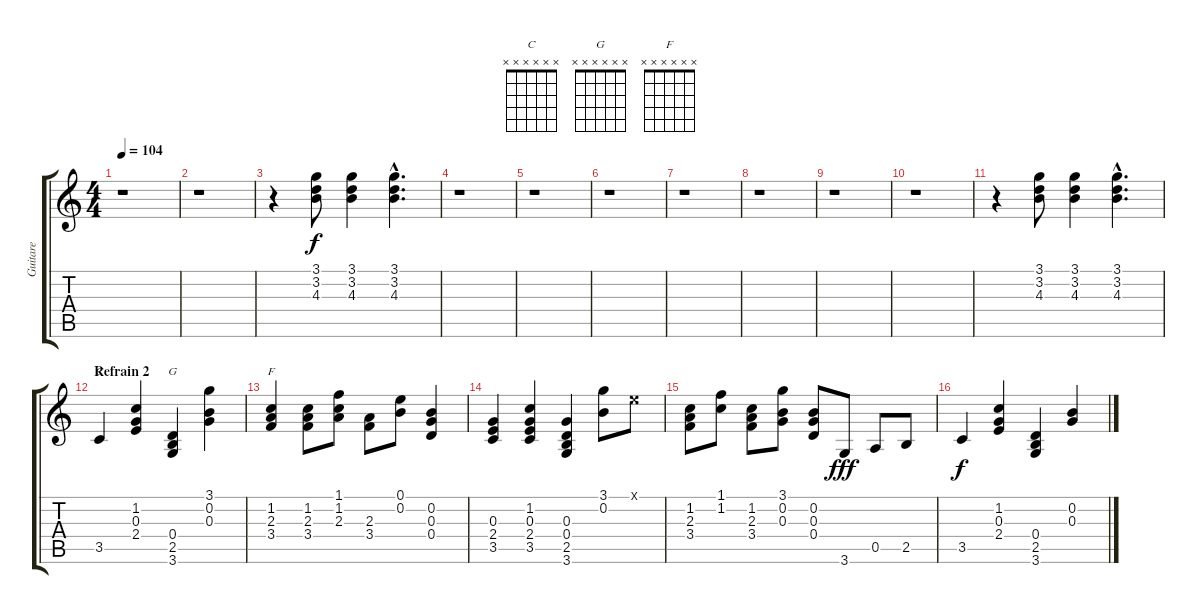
\track ("Guitare" "Guitare") {instrument overdrivenguitar}
\staff {score tabs}
\tuning (E4 B3 G3 D3 A2 E2) {hide}
\chord ("C" x x x x x x) {firstfret 0}
\chord ("G" x x x x x x) {firstfret 0}
\chord ("F" x x x x x x) {firstfret 0}
\ts (4 4)
\tempo 104
\clef g2
\ks c
r.1{dy f} |
r.1 |
r.4 (3.1 3.2 4.3).8 (3.1 3.2 4.3).4 (3.1{hac} 3.2{hac} 4.3{hac}).4{d} |
r.1 |
r.1 |
r.1 |
r.1 |
r.1 |
r.1 |
r.1 |
r.4 (3.1 3.2 4.3).8 (3.1 3.2 4.3).4 (3.1{hac} 3.2{hac} 4.3{hac}).4{d} |
\section ("" "Refrain 2")
3.5.4{ch "C"} (1.2 0.3 2.4).4 (0.4 2.5 3.6).4{ch "G"} (3.1 0.2 0.3).4 |
(1.2 2.3 3.4).4{ch "F"} (1.2 2.3 3.4).8 (1.1 1.2 2.3).8 (2.3 3.4).8 (0.1 0.2).8 (0.2 0.3 0.4).4 |
(0.3 2.4 3.5).4 (1.2 0.3 2.4 3.5).4 (0.3 0.4 2.5 3.6).4 (3.1 0.2).8 0.1{x}.8 |
(1.2 2.3 3.4).8 (1.1 1.2).8 (1.2 2.3 3.4).8 (3.1 0.2 0.3).8 (0.2 0.3 0.4).8 3.6.8{dy fff} 0.5.8 2.5.8 |
3.5.4{dy f} (1.2 0.3 2.4).4 (0.4 2.5 3.6).4 (0.2 0.3).4
